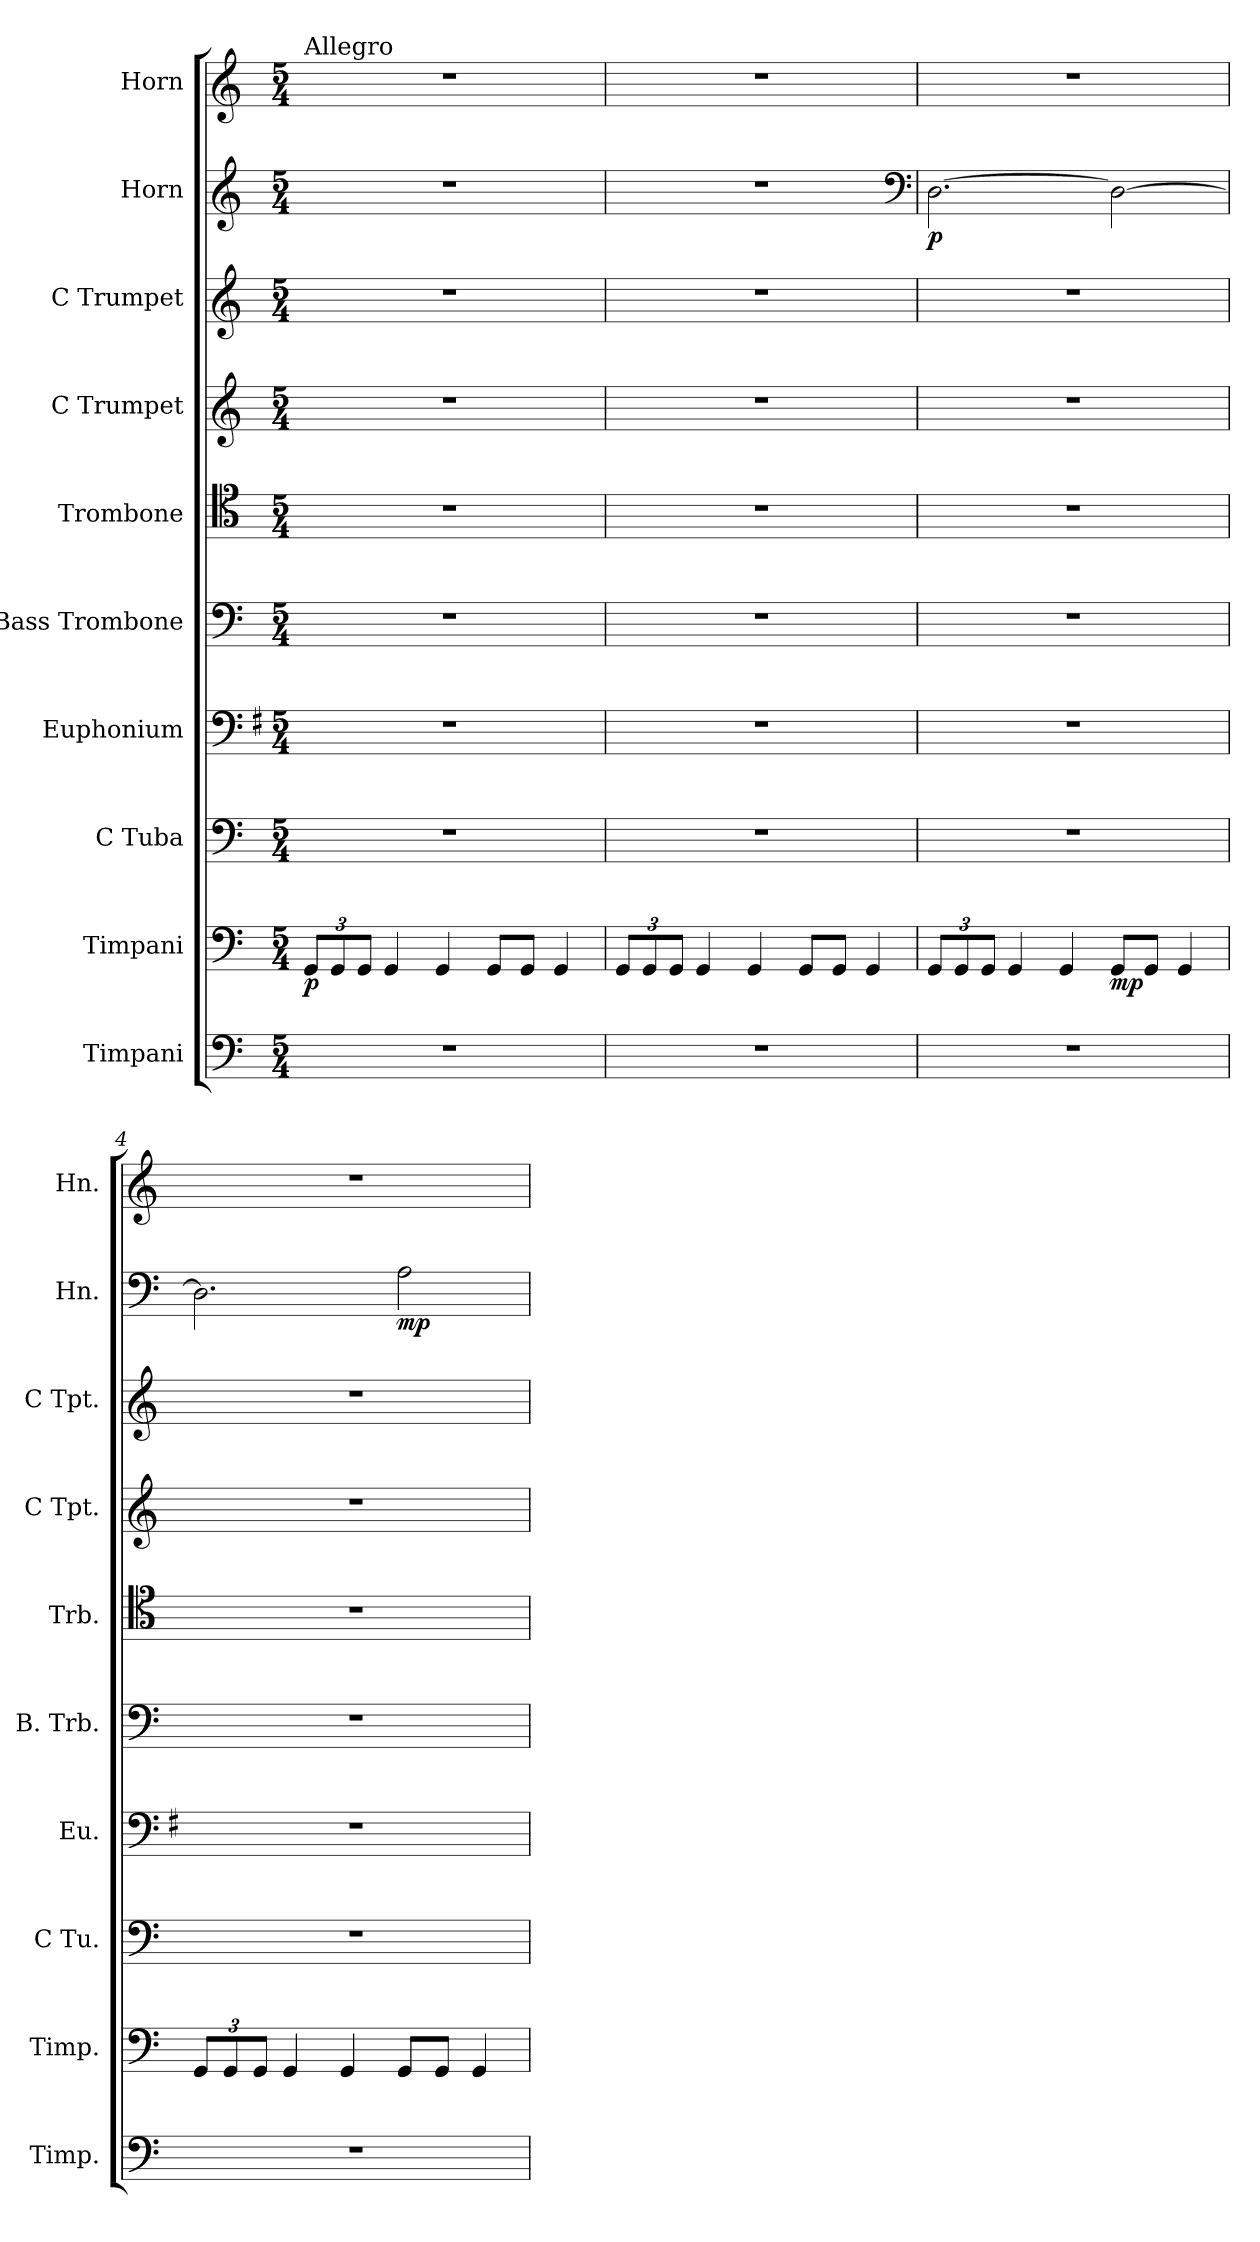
**kern	**kern	**dynam	**kern	**kern	**kern	**kern	**kern	**kern	**kern	**dynam	**kern
*part10	*part9	*part9	*part8	*part7	*part6	*part5	*part4	*part3	*part2	*part2	*part1
*staff10	*staff9	*staff9	*staff8	*staff7	*staff6	*staff5	*staff4	*staff3	*staff2	*staff2	*staff1
*I"Timpani	*I"Timpani	*	*I"C Tuba	*I"Euphonium	*I"Bass Trombone	*I"Trombone	*I"C Trumpet	*I"C Trumpet	*I"Horn	*	*I"Horn
*I'Timp.	*I'Timp.	*	*I'C Tu.	*I'Eu.	*I'B. Trb.	*I'Trb.	*I'C Tpt.	*I'C Tpt.	*I'Hn.	*	*I'Hn.
*clefF4	*clefF4	*	*clefF4	*clefF4	*clefF4	*clefC4	*clefG2	*clefG2	*clefG2	*	*clefG2
*	*	*	*	*ITrd4c7	*	*	*	*	*ITrd4c7	*	*ITrd4c7
*k[]	*k[]	*	*k[]	*k[]	*k[]	*k[]	*k[]	*k[]	*k[b-]	*	*k[b-]
*C:	*C:	*	*C:	*C:	*C:	*C:	*C:	*C:	*F:	*	*F:
*M5/4	*M5/4	*	*M5/4	*M5/4	*M5/4	*M5/4	*M5/4	*M5/4	*M5/4	*	*M5/4
*	*Xbrackettup	*	*	*	*	*	*	*	*	*	*
=1	=1	=1	=1	=1	=1	=1	=1	=1	=1	=1	=1
!	!	!	!	!	!	!	!	!	!	!	!LO:TX:a:t=Allegro
!	!	!LO:DY:b	!	!	!	!	!	!	!	!	!
4%5r	12GG/L	p	4%5r	4%5r	4%5r	4%5r	4%5r	4%5r	4%5r	.	4%5r
.	12GG/	.	.	.	.	.	.	.	.	.	.
.	12GG/J	.	.	.	.	.	.	.	.	.	.
.	4GG/	.	.	.	.	.	.	.	.	.	.
.	4GG/	.	.	.	.	.	.	.	.	.	.
.	8GG/L	.	.	.	.	.	.	.	.	.	.
.	8GG/J	.	.	.	.	.	.	.	.	.	.
.	4GG/	.	.	.	.	.	.	.	.	.	.
=2	=2	=2	=2	=2	=2	=2	=2	=2	=2	=2	=2
4%5r	12GG/L	.	4%5r	4%5r	4%5r	4%5r	4%5r	4%5r	4%5r	.	4%5r
.	12GG/	.	.	.	.	.	.	.	.	.	.
.	12GG/J	.	.	.	.	.	.	.	.	.	.
.	4GG/	.	.	.	.	.	.	.	.	.	.
.	4GG/	.	.	.	.	.	.	.	.	.	.
.	8GG/L	.	.	.	.	.	.	.	.	.	.
.	8GG/J	.	.	.	.	.	.	.	.	.	.
.	4GG/	.	.	.	.	.	.	.	.	.	.
*	*	*	*	*	*	*	*	*	*clefF4	*	*
=3	=3	=3	=3	=3	=3	=3	=3	=3	=3	=3	=3
!	!	!	!	!	!	!	!	!	!	!LO:DY:b	!
4%5r	12GG/L	.	4%5r	4%5r	4%5r	4%5r	4%5r	4%5r	[2.GG\	p	4%5r
.	12GG/	.	.	.	.	.	.	.	.	.	.
.	12GG/J	.	.	.	.	.	.	.	.	.	.
.	4GG/	.	.	.	.	.	.	.	.	.	.
.	4GG/	.	.	.	.	.	.	.	.	.	.
!	!	!LO:DY:b	!	!	!	!	!	!	!	!	!
.	8GG/L	mp	.	.	.	.	.	.	2GG\_	.	.
.	8GG/J	.	.	.	.	.	.	.	.	.	.
.	4GG/	.	.	.	.	.	.	.	.	.	.
=4	=4	=4	=4	=4	=4	=4	=4	=4	=4	=4	=4
4%5r	12GG/L	.	4%5r	4%5r	4%5r	4%5r	4%5r	4%5r	2.GG\]	.	4%5r
.	12GG/	.	.	.	.	.	.	.	.	.	.
.	12GG/J	.	.	.	.	.	.	.	.	.	.
.	4GG/	.	.	.	.	.	.	.	.	.	.
.	4GG/	.	.	.	.	.	.	.	.	.	.
!	!	!	!	!	!	!	!	!	!	!LO:DY:b	!
.	8GG/L	.	.	.	.	.	.	.	2D\	mp	.
.	8GG/J	.	.	.	.	.	.	.	.	.	.
.	4GG/	.	.	.	.	.	.	.	.	.	.
=	=	=	=	=	=	=	=	=	=	=	=
*-	*-	*-	*-	*-	*-	*-	*-	*-	*-	*-	*-
